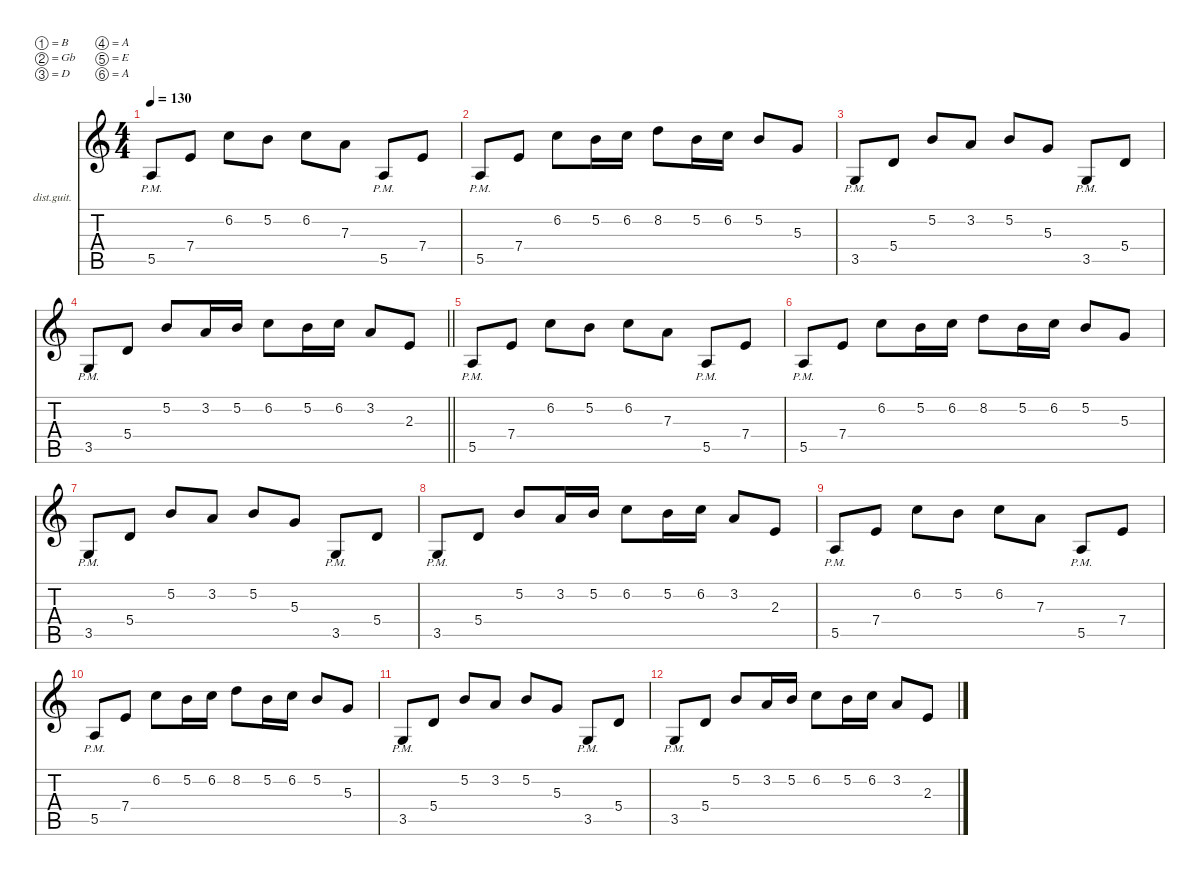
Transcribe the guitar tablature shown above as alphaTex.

\defaultSystemsLayout 4
\hideDynamics
\bracketExtendMode nobrackets
\firstSystemTrackNameOrientation horizontal
\otherSystemsTrackNameOrientation horizontal
\track ("Lead" "dist.guit.") {instrument distortionguitar}
\staff {score tabs}
\tuning (B3 Gb3 D3 A2 E2 A1)
\ts (4 4)
\tempo 130
\clef g2
\ks c
5.5{pm}.8{dy f beam Up} 7.4.8{beam Up} 6.2.8{beam Down} 5.2.8{beam Down} 6.2.8{beam Down} 7.3.8{beam Down} 5.5{pm}.8{beam Up} 7.4.8{beam Up} |
5.5{pm}.8{beam Up} 7.4.8{beam Up} 6.2.8{beam Down} 5.2.16{beam Down} 6.2.16{beam Down} 8.2.8{beam Down} 5.2.16{beam Down} 6.2.16{beam Down} 5.2.8{beam Up} 5.3.8{beam Up} |
3.5{pm}.8{beam Up} 5.4.8{beam Up} 5.2.8{beam Up} 3.2.8{beam Up} 5.2.8{beam Up} 5.3.8{beam Up} 3.5{pm}.8{beam Up} 5.4.8{beam Up} |
\barLineRight lightlight
3.5{pm}.8{beam Up} 5.4.8{beam Up} 5.2.8{beam Up} 3.2.16{beam Up} 5.2.16{beam Up} 6.2.8{beam Down} 5.2.16{beam Down} 6.2.16{beam Down} 3.2.8{beam Up} 2.3.8{beam Up} |
\section ("" "")
5.5{pm}.8{beam Up} 7.4.8{beam Up} 6.2.8{beam Down} 5.2.8{beam Down} 6.2.8{beam Down} 7.3.8{beam Down} 5.5{pm}.8{beam Up} 7.4.8{beam Up} |
5.5{pm}.8{beam Up} 7.4.8{beam Up} 6.2.8{beam Down} 5.2.16{beam Down} 6.2.16{beam Down} 8.2.8{beam Down} 5.2.16{beam Down} 6.2.16{beam Down} 5.2.8{beam Up} 5.3.8{beam Up} |
3.5{pm}.8{beam Up} 5.4.8{beam Up} 5.2.8{beam Up} 3.2.8{beam Up} 5.2.8{beam Up} 5.3.8{beam Up} 3.5{pm}.8{beam Up} 5.4.8{beam Up} |
3.5{pm}.8{beam Up} 5.4.8{beam Up} 5.2.8{beam Up} 3.2.16{beam Up} 5.2.16{beam Up} 6.2.8{beam Down} 5.2.16{beam Down} 6.2.16{beam Down} 3.2.8{beam Up} 2.3.8{beam Up} |
5.5{pm}.8{beam Up} 7.4.8{beam Up} 6.2.8{beam Down} 5.2.8{beam Down} 6.2.8{beam Down} 7.3.8{beam Down} 5.5{pm}.8{beam Up} 7.4.8{beam Up} |
5.5{pm}.8{beam Up} 7.4.8{beam Up} 6.2.8{beam Down} 5.2.16{beam Down} 6.2.16{beam Down} 8.2.8{beam Down} 5.2.16{beam Down} 6.2.16{beam Down} 5.2.8{beam Up} 5.3.8{beam Up} |
3.5{pm}.8{beam Up} 5.4.8{beam Up} 5.2.8{beam Up} 3.2.8{beam Up} 5.2.8{beam Up} 5.3.8{beam Up} 3.5{pm}.8{beam Up} 5.4.8{beam Up} |
3.5{pm}.8{beam Up} 5.4.8{beam Up} 5.2.8{beam Up} 3.2.16{beam Up} 5.2.16{beam Up} 6.2.8{beam Down} 5.2.16{beam Down} 6.2.16{beam Down} 3.2.8{beam Up} 2.3.8{beam Up}
